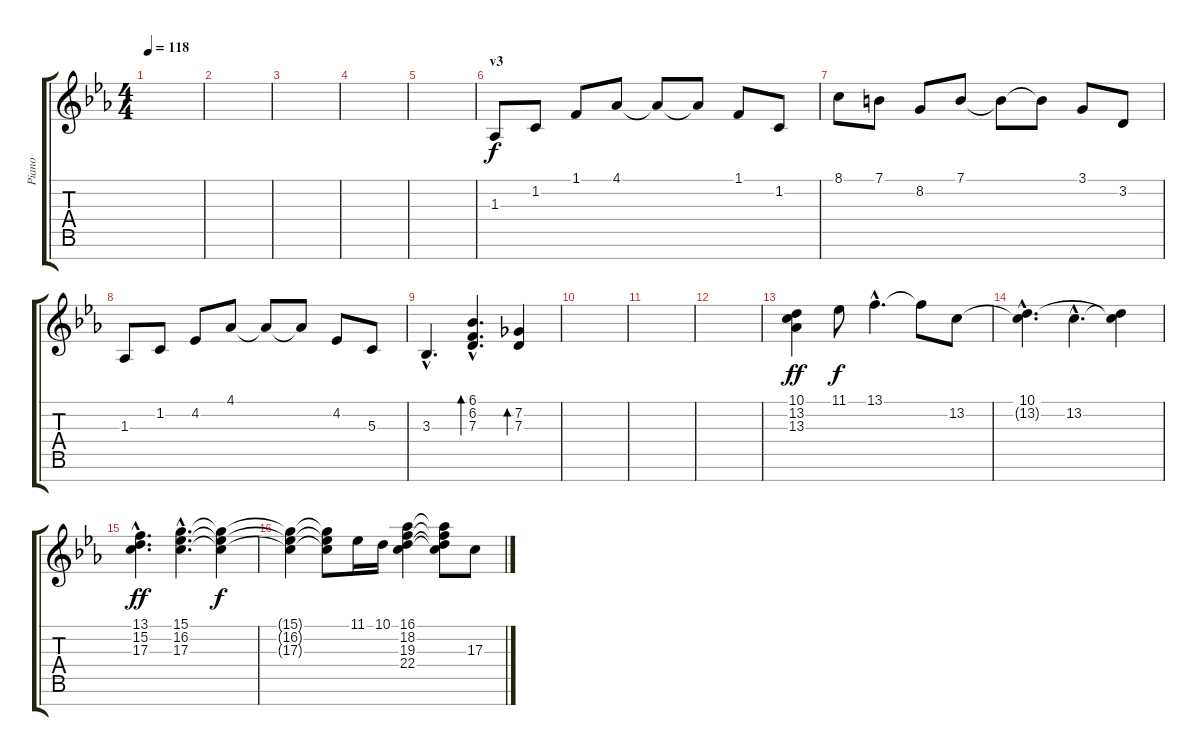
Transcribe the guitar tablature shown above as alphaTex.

\track ("Piano" "Piano") {instrument acousticgrandpiano}
\staff {score tabs}
\tuning (E4 B3 G3 D3 A2 E2 B1) {hide}
\ts (4 4)
\tempo 118
\clef g2
\ks cminor
|
|
|
|
|
\section ("" "v3")
1.3.8 1.2.8 1.1.8 4.1.8 4.1{t}.8 4.1{t}.8 1.1.8 1.2.8 |
8.1.8 7.1.8 8.2.8 7.1.8 7.1{t}.8 7.1{t}.8 3.1.8 3.2.8 |
1.3.8 1.2.8 4.2.8 4.1.8 4.1{t}.8 4.1{t}.8 4.2.8 5.3.8 |
3.3{hac}.4{d} (6.1{hac} 6.2{hac} 7.3{hac}).4{d bd 240} (7.2 7.3).4{bd 240} |
|
|
|
(10.1 13.2 13.3).4{dy ff} 11.1.8{dy f} 13.1{hac}.4{d} 13.1{t}.8 13.2.8 |
(10.1{hac} 13.2{hac t}).4{d} 13.2{hac}.4{d} (10.1{t} 13.2{t}).4 |
(13.1{hac} 15.2{hac} 17.3{hac}).4{d dy ff} (15.1{hac} 16.2{hac} 17.3{hac}).4{d} (15.1{t} 16.2{t} 17.3{t}).4{dy f} |
(15.1{t} 16.2{t} 17.3{t}).4 (15.1{t} 16.2{t} 17.3{t}).8 11.1.16 10.1.16 (16.1 18.2 19.3 22.4).4 (16.1{t} 18.2{t} 19.3{t} 22.4{t}).8 17.3.8
